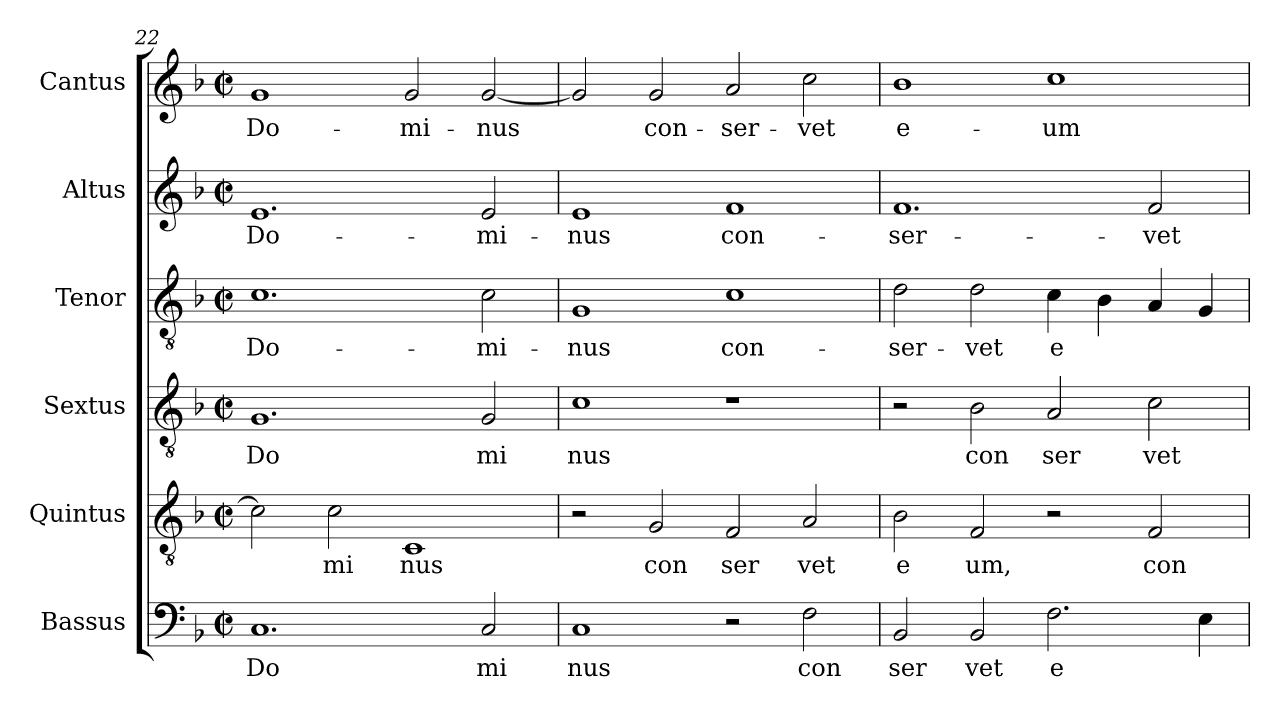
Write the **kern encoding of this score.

**kern	**text	**kern	**text	**kern	**text	**kern	**text	**kern	**text	**kern	**text
*part6	*part6	*part5	*part5	*part4	*part4	*part3	*part3	*part2	*part2	*part1	*part1
*staff6	*staff6	*staff5	*staff5	*staff4	*staff4	*staff3	*staff3	*staff2	*staff2	*staff1	*staff1
*I"Bassus	*	*I"Quintus	*	*I"Sextus	*	*I"Tenor	*	*I"Altus	*	*I"Cantus	*
!!LO:PB:g=z
*clefF4	*	*clefGv2	*	*clefGv2	*	*clefGv2	*	*clefG2	*	*clefG2	*
*k[b-]	*	*k[b-]	*	*k[b-]	*	*k[b-]	*	*k[b-]	*	*k[b-]	*
*F:	*	*F:	*	*F:	*	*F:	*	*F:	*	*F:	*
*M2/2	*	*M2/2	*	*M2/2	*	*M2/2	*	*M2/2	*	*M2/2	*
*met(c|)	*	*met(c|)	*	*met(c|)	*	*met(c|)	*	*met(c|)	*	*met(c|)	*
=22	=22	=22	=22	=22	=22	=22	=22	=22	=22	=22	=22
!	!LO:LY:b:cj	!	!LO:LY:b:cj	!	!LO:LY:b:cj	!	!LO:LY:b:cj	!	!LO:LY:b:cj	!	!LO:LY:b:cj
1.C	Do	2c\]	--	1.G	Do	1.c	Do-	1.e	Do-	1g	Do-
!	!	!	!LO:LY:b:cj	!	!	!	!	!	!	!	!
.	.	2c\	-mi	.	.	.	.	.	.	.	.
!	!	!	!LO:LY:b:cj	!	!	!	!	!	!	!	!LO:LY:b:cj
.	.	1C	nus	.	.	.	.	.	.	2g/	-mi-
!	!LO:LY:b:cj	!	!	!	!LO:LY:b:cj	!	!LO:LY:b:cj	!	!LO:LY:b:cj	!	!LO:LY:b:cj
2C/	mi	.	.	2G/	mi	2c\	-mi-	2e/	-mi-	[<2g/	-nus
=23	=23	=23	=23	=23	=23	=23	=23	=23	=23	=23	=23
!	!LO:LY:b:cj	!	!	!	!LO:LY:b:cj	!	!LO:LY:b:cj	!	!LO:LY:b:cj	!	!LO:LY:b:cj
1C	nus	2r	.	1c	nus	1G	-nus	1e	-nus	2g/]	.
!	!	!	!LO:LY:b:cj	!	!	!	!	!	!	!	!LO:LY:b:cj
.	.	2G/	con	.	.	.	.	.	.	2g/	con-
!	!	!	!LO:LY:b:cj	!	!	!	!LO:LY:b:cj	!	!LO:LY:b:cj	!	!LO:LY:b:cj
2r	.	2F/	ser	1r	.	1c	con-	1f	con-	2a/	-ser-
!	!LO:LY:b:cj	!	!LO:LY:b:cj	!	!	!	!	!	!	!	!LO:LY:b:cj
2F\	con	2A/	vet	.	.	.	.	.	.	2cc\	-vet
=24	=24	=24	=24	=24	=24	=24	=24	=24	=24	=24	=24
!	!LO:LY:b:cj	!	!LO:LY:b:cj	!	!	!	!LO:LY:b:cj	!	!LO:LY:b:cj	!	!LO:LY:b:cj
2BB-/	ser	2B-\	e	2r	.	2d\	-ser-	1.f	-ser-	1b-	e-
!	!LO:LY:b:cj	!	!LO:LY:b:cj	!	!LO:LY:b:cj	!	!LO:LY:b:cj	!	!	!	!
2BB-/	vet	2F/	um,	2B-\	con	2d\	-vet	.	.	.	.
!	!LO:LY:b:cj	!	!	!	!LO:LY:b:cj	!	!LO:LY:b:cj	!	!	!	!LO:LY:b:cj
2.F\	e	2r	.	2A/	ser	4c\	e-	.	.	1cc	-um
!	!	!	!	!	!	!	!LO:LY:b:cj	!	!	!	!
.	.	.	.	.	.	4B-\	--	.	.	.	.
!	!	!	!LO:LY:b:cj	!	!LO:LY:b:cj	!	!LO:LY:b:cj	!	!LO:LY:b:cj	!	!
.	.	2F/	con	2c\	vet	4A/	--	2f/	-vet	.	.
!	!LO:LY:b:cj	!	!	!	!	!	!LO:LY:b:cj	!	!	!	!
4E\	.	.	.	.	.	4G/	--	.	.	.	.
=	=	=	=	=	=	=	=	=	=	=	=
*-	*-	*-	*-	*-	*-	*-	*-	*-	*-	*-	*-
